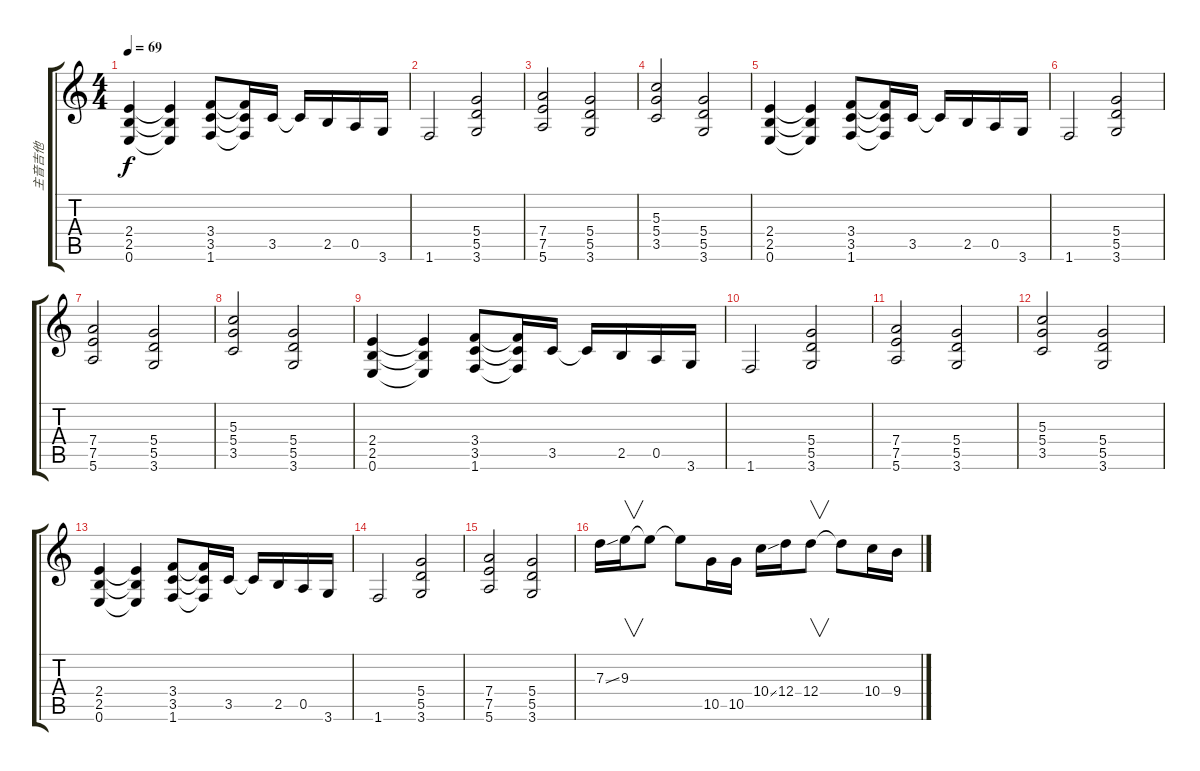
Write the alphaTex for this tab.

\track ("主音吉他" "主音吉他") {instrument distortionguitar}
\staff {score tabs}
\tuning (E4 B3 G3 D3 A2 E2) {hide}
\ts (4 4)
\tempo 69
\clef g2
\ks c
(2.4 2.5 0.6).4{dy f} (2.4{t} 2.5{t} 0.6{t}).4 (3.4 3.5 1.6).8 (3.4{t} 3.5{t} 1.6{t}).16 3.5.16 3.5{t}.16 2.5.16 0.5.16 3.6.16 |
1.6.2 (5.4 5.5 3.6).2 |
(7.4 7.5 5.6).2 (5.4 5.5 3.6).2 |
(5.3 5.4 3.5).2 (5.4 5.5 3.6).2 |
(2.4 2.5 0.6).4 (2.4{t} 2.5{t} 0.6{t}).4 (3.4 3.5 1.6).8 (3.4{t} 3.5{t} 1.6{t}).16 3.5.16 3.5{t}.16 2.5.16 0.5.16 3.6.16 |
1.6.2 (5.4 5.5 3.6).2 |
(7.4 7.5 5.6).2 (5.4 5.5 3.6).2 |
(5.3 5.4 3.5).2 (5.4 5.5 3.6).2 |
(2.4 2.5 0.6).4 (2.4{t} 2.5{t} 0.6{t}).4 (3.4 3.5 1.6).8 (3.4{t} 3.5{t} 1.6{t}).16 3.5.16 3.5{t}.16 2.5.16 0.5.16 3.6.16 |
1.6.2 (5.4 5.5 3.6).2 |
(7.4 7.5 5.6).2 (5.4 5.5 3.6).2 |
(5.3 5.4 3.5).2 (5.4 5.5 3.6).2 |
(2.4 2.5 0.6).4 (2.4{t} 2.5{t} 0.6{t}).4 (3.4 3.5 1.6).8 (3.4{t} 3.5{t} 1.6{t}).16 3.5.16 3.5{t}.16 2.5.16 0.5.16 3.6.16 |
1.6.2 (5.4 5.5 3.6).2 |
(7.4 7.5 5.6).2 (5.4 5.5 3.6).2 |
7.3{ss}.16 9.3.16{v} 9.3{t}.8 9.3{t}.8 10.5.16 10.5.16 10.4{ss}.16 12.4.16 12.4.8{v} 12.4{t}.8 10.4.16 9.4.16
